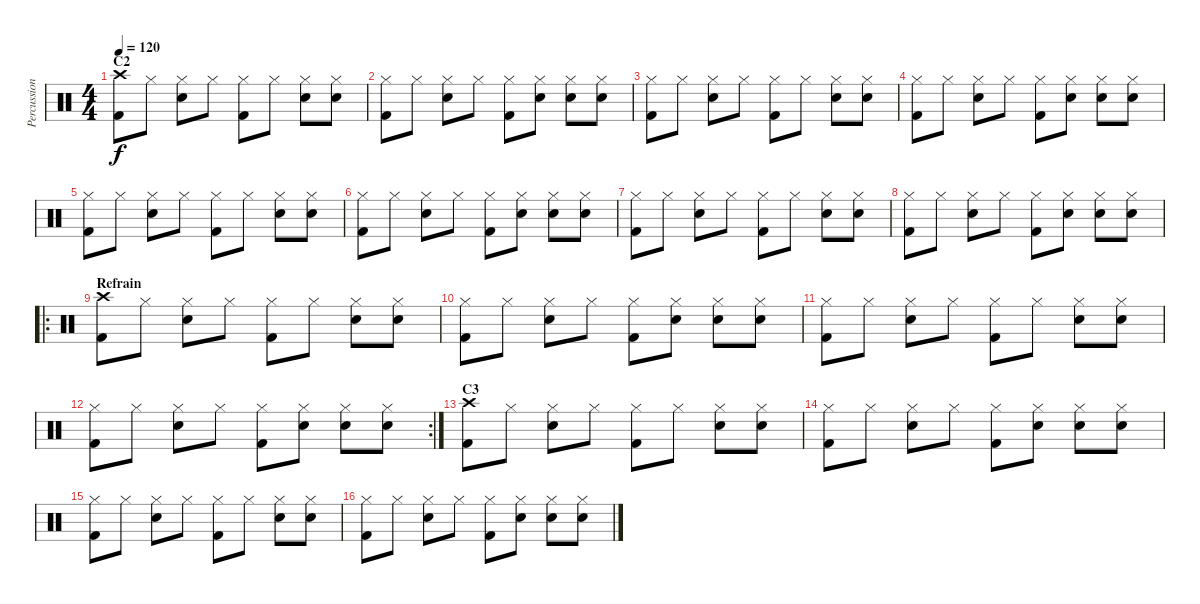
\track ("Percussions" "Percussion") {instrument percussion}
\staff {score}
\articulation defaults
\ts (4 4)
\section ("" "C2")
\tempo 120
\clef neutral
\ks c
("Crash high (hit)" "Kick (hit) 2").8{dy f} "Hi-Hat (closed)".8 ("Hi-Hat (closed)" "Electric Snare (hit)").8 "Hi-Hat (closed)".8 ("Hi-Hat (closed)" "Kick (hit) 2").8 "Hi-Hat (closed)".8 ("Hi-Hat (closed)" "Electric Snare (hit)").8 ("Hi-Hat (closed)" "Electric Snare (hit)").8 |
("Hi-Hat (closed)" "Kick (hit) 2").8 "Hi-Hat (closed)".8 ("Hi-Hat (closed)" "Electric Snare (hit)").8 "Hi-Hat (closed)".8 ("Hi-Hat (closed)" "Kick (hit) 2").8 ("Hi-Hat (closed)" "Electric Snare (hit)").8 ("Hi-Hat (closed)" "Electric Snare (hit)").8 ("Hi-Hat (closed)" "Electric Snare (hit)").8 |
("Hi-Hat (closed)" "Kick (hit) 2").8 "Hi-Hat (closed)".8 ("Hi-Hat (closed)" "Electric Snare (hit)").8 "Hi-Hat (closed)".8 ("Hi-Hat (closed)" "Kick (hit) 2").8 "Hi-Hat (closed)".8 ("Hi-Hat (closed)" "Electric Snare (hit)").8 ("Hi-Hat (closed)" "Electric Snare (hit)").8 |
("Hi-Hat (closed)" "Kick (hit) 2").8 "Hi-Hat (closed)".8 ("Hi-Hat (closed)" "Electric Snare (hit)").8 "Hi-Hat (closed)".8 ("Hi-Hat (closed)" "Kick (hit) 2").8 ("Hi-Hat (closed)" "Electric Snare (hit)").8 ("Hi-Hat (closed)" "Electric Snare (hit)").8 ("Hi-Hat (closed)" "Electric Snare (hit)").8 |
("Hi-Hat (closed)" "Kick (hit) 2").8 "Hi-Hat (closed)".8 ("Hi-Hat (closed)" "Electric Snare (hit)").8 "Hi-Hat (closed)".8 ("Hi-Hat (closed)" "Kick (hit) 2").8 "Hi-Hat (closed)".8 ("Hi-Hat (closed)" "Electric Snare (hit)").8 ("Hi-Hat (closed)" "Electric Snare (hit)").8 |
("Hi-Hat (closed)" "Kick (hit) 2").8 "Hi-Hat (closed)".8 ("Hi-Hat (closed)" "Electric Snare (hit)").8 "Hi-Hat (closed)".8 ("Hi-Hat (closed)" "Kick (hit) 2").8 ("Hi-Hat (closed)" "Electric Snare (hit)").8 ("Hi-Hat (closed)" "Electric Snare (hit)").8 ("Hi-Hat (closed)" "Electric Snare (hit)").8 |
("Hi-Hat (closed)" "Kick (hit) 2").8 "Hi-Hat (closed)".8 ("Hi-Hat (closed)" "Electric Snare (hit)").8 "Hi-Hat (closed)".8 ("Hi-Hat (closed)" "Kick (hit) 2").8 "Hi-Hat (closed)".8 ("Hi-Hat (closed)" "Electric Snare (hit)").8 ("Hi-Hat (closed)" "Electric Snare (hit)").8 |
("Hi-Hat (closed)" "Kick (hit) 2").8 "Hi-Hat (closed)".8 ("Hi-Hat (closed)" "Electric Snare (hit)").8 "Hi-Hat (closed)".8 ("Hi-Hat (closed)" "Kick (hit) 2").8 ("Hi-Hat (closed)" "Electric Snare (hit)").8 ("Hi-Hat (closed)" "Electric Snare (hit)").8 ("Hi-Hat (closed)" "Electric Snare (hit)").8 |
\ro
\section ("" "Refrain")
("Crash high (hit)" "Kick (hit) 2").8 "Hi-Hat (closed)".8 ("Hi-Hat (closed)" "Electric Snare (hit)").8 "Hi-Hat (closed)".8 ("Hi-Hat (closed)" "Kick (hit) 2").8 "Hi-Hat (closed)".8 ("Hi-Hat (closed)" "Electric Snare (hit)").8 ("Hi-Hat (closed)" "Electric Snare (hit)").8 |
("Hi-Hat (closed)" "Kick (hit) 2").8 "Hi-Hat (closed)".8 ("Hi-Hat (closed)" "Electric Snare (hit)").8 "Hi-Hat (closed)".8 ("Hi-Hat (closed)" "Kick (hit) 2").8 ("Hi-Hat (closed)" "Electric Snare (hit)").8 ("Hi-Hat (closed)" "Electric Snare (hit)").8 ("Hi-Hat (closed)" "Electric Snare (hit)").8 |
("Hi-Hat (closed)" "Kick (hit) 2").8 "Hi-Hat (closed)".8 ("Hi-Hat (closed)" "Electric Snare (hit)").8 "Hi-Hat (closed)".8 ("Hi-Hat (closed)" "Kick (hit) 2").8 "Hi-Hat (closed)".8 ("Hi-Hat (closed)" "Electric Snare (hit)").8 ("Hi-Hat (closed)" "Electric Snare (hit)").8 |
\rc 2
("Hi-Hat (closed)" "Kick (hit) 2").8 "Hi-Hat (closed)".8 ("Hi-Hat (closed)" "Electric Snare (hit)").8 "Hi-Hat (closed)".8 ("Hi-Hat (closed)" "Kick (hit) 2").8 ("Hi-Hat (closed)" "Electric Snare (hit)").8 ("Hi-Hat (closed)" "Electric Snare (hit)").8 ("Hi-Hat (closed)" "Electric Snare (hit)").8 |
\section ("" "C3")
("Crash high (hit)" "Kick (hit) 2").8 "Hi-Hat (closed)".8 ("Hi-Hat (closed)" "Electric Snare (hit)").8 "Hi-Hat (closed)".8 ("Hi-Hat (closed)" "Kick (hit) 2").8 "Hi-Hat (closed)".8 ("Hi-Hat (closed)" "Electric Snare (hit)").8 ("Hi-Hat (closed)" "Electric Snare (hit)").8 |
("Hi-Hat (closed)" "Kick (hit) 2").8 "Hi-Hat (closed)".8 ("Hi-Hat (closed)" "Electric Snare (hit)").8 "Hi-Hat (closed)".8 ("Hi-Hat (closed)" "Kick (hit) 2").8 ("Hi-Hat (closed)" "Electric Snare (hit)").8 ("Hi-Hat (closed)" "Electric Snare (hit)").8 ("Hi-Hat (closed)" "Electric Snare (hit)").8 |
("Hi-Hat (closed)" "Kick (hit) 2").8 "Hi-Hat (closed)".8 ("Hi-Hat (closed)" "Electric Snare (hit)").8 "Hi-Hat (closed)".8 ("Hi-Hat (closed)" "Kick (hit) 2").8 "Hi-Hat (closed)".8 ("Hi-Hat (closed)" "Electric Snare (hit)").8 ("Hi-Hat (closed)" "Electric Snare (hit)").8 |
("Hi-Hat (closed)" "Kick (hit) 2").8 "Hi-Hat (closed)".8 ("Hi-Hat (closed)" "Electric Snare (hit)").8 "Hi-Hat (closed)".8 ("Hi-Hat (closed)" "Kick (hit) 2").8 ("Hi-Hat (closed)" "Electric Snare (hit)").8 ("Hi-Hat (closed)" "Electric Snare (hit)").8 ("Hi-Hat (closed)" "Electric Snare (hit)").8
